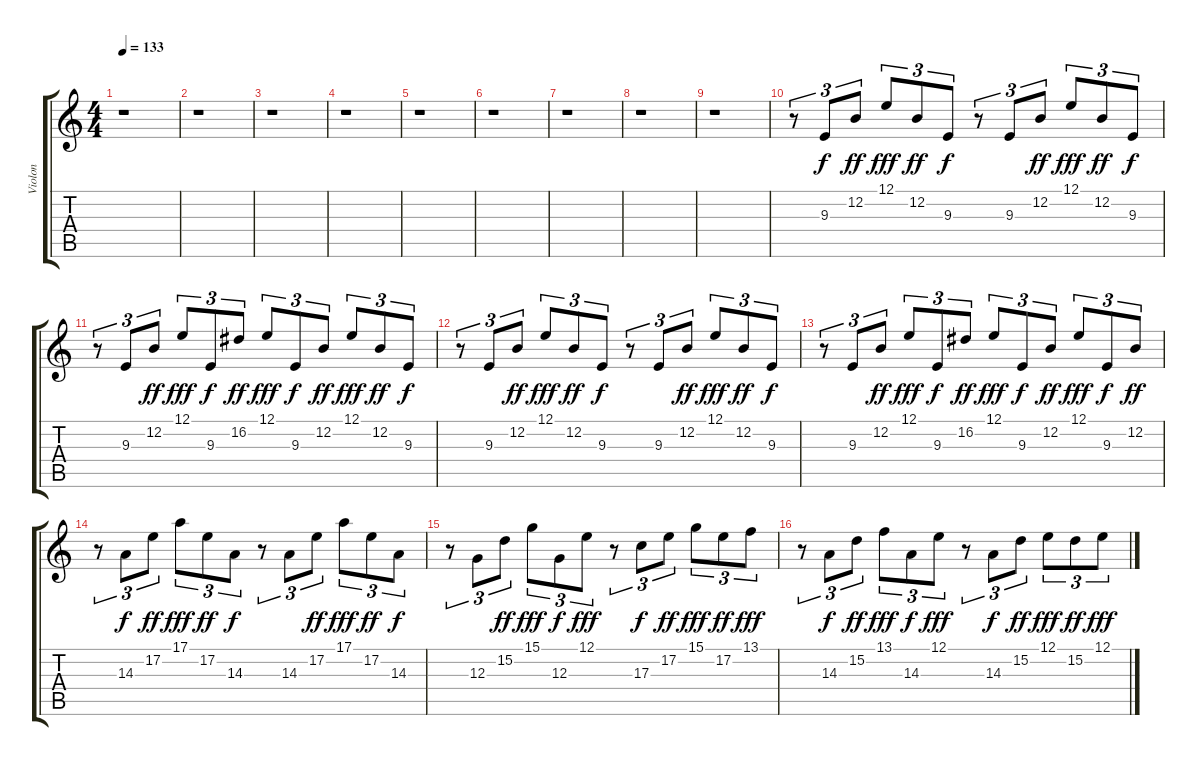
\track ("Violon" "Violon") {instrument violin}
\staff {score tabs}
\tuning (E4 B3 G3 D3 A2 E2) {hide}
\ts (4 4)
\tempo 133
\clef g2
\ks c
r.1{dy fff} |
r.1 |
r.1 |
r.1 |
r.1 |
r.1 |
r.1 |
r.1 |
r.1 |
r.8{tu (3 2)} 9.3.8{tu (3 2) dy f} 12.2.8{tu (3 2) dy ff} 12.1.8{tu (3 2) dy fff} 12.2.8{tu (3 2) dy ff} 9.3.8{tu (3 2) dy f} r.8{tu (3 2)} 9.3.8{tu (3 2)} 12.2.8{tu (3 2) dy ff} 12.1.8{tu (3 2) dy fff} 12.2.8{tu (3 2) dy ff} 9.3.8{tu (3 2) dy f} |
r.8{tu (3 2)} 9.3.8{tu (3 2)} 12.2.8{tu (3 2) dy ff} 12.1.8{tu (3 2) dy fff} 9.3.8{tu (3 2) dy f} 16.2.8{tu (3 2) dy ff} 12.1.8{tu (3 2) dy fff} 9.3.8{tu (3 2) dy f} 12.2.8{tu (3 2) dy ff} 12.1.8{tu (3 2) dy fff} 12.2.8{tu (3 2) dy ff} 9.3.8{tu (3 2) dy f} |
r.8{tu (3 2)} 9.3.8{tu (3 2)} 12.2.8{tu (3 2) dy ff} 12.1.8{tu (3 2) dy fff} 12.2.8{tu (3 2) dy ff} 9.3.8{tu (3 2) dy f} r.8{tu (3 2)} 9.3.8{tu (3 2)} 12.2.8{tu (3 2) dy ff} 12.1.8{tu (3 2) dy fff} 12.2.8{tu (3 2) dy ff} 9.3.8{tu (3 2) dy f} |
r.8{tu (3 2)} 9.3.8{tu (3 2)} 12.2.8{tu (3 2) dy ff} 12.1.8{tu (3 2) dy fff} 9.3.8{tu (3 2) dy f} 16.2.8{tu (3 2) dy ff} 12.1.8{tu (3 2) dy fff} 9.3.8{tu (3 2) dy f} 12.2.8{tu (3 2) dy ff} 12.1.8{tu (3 2) dy fff} 9.3.8{tu (3 2) dy f} 12.2.8{tu (3 2) dy ff} |
r.8{tu (3 2)} 14.3.8{tu (3 2) dy f} 17.2.8{tu (3 2) dy ff} 17.1.8{tu (3 2) dy fff} 17.2.8{tu (3 2) dy ff} 14.3.8{tu (3 2) dy f} r.8{tu (3 2)} 14.3.8{tu (3 2)} 17.2.8{tu (3 2) dy ff} 17.1.8{tu (3 2) dy fff} 17.2.8{tu (3 2) dy ff} 14.3.8{tu (3 2) dy f} |
r.8{tu (3 2)} 12.3.8{tu (3 2)} 15.2.8{tu (3 2) dy ff} 15.1.8{tu (3 2) dy fff} 12.3.8{tu (3 2) dy f} 12.1.8{tu (3 2) dy fff} r.8{tu (3 2)} 17.3.8{tu (3 2) dy f} 17.2.8{tu (3 2) dy ff} 15.1.8{tu (3 2) dy fff} 17.2.8{tu (3 2) dy ff} 13.1.8{tu (3 2) dy fff} |
r.8{tu (3 2)} 14.3.8{tu (3 2) dy f} 15.2.8{tu (3 2) dy ff} 13.1.8{tu (3 2) dy fff} 14.3.8{tu (3 2) dy f} 12.1.8{tu (3 2) dy fff} r.8{tu (3 2)} 14.3.8{tu (3 2) dy f} 15.2.8{tu (3 2) dy ff} 12.1.8{tu (3 2) dy fff} 15.2.8{tu (3 2) dy ff} 12.1.8{tu (3 2) dy fff}
